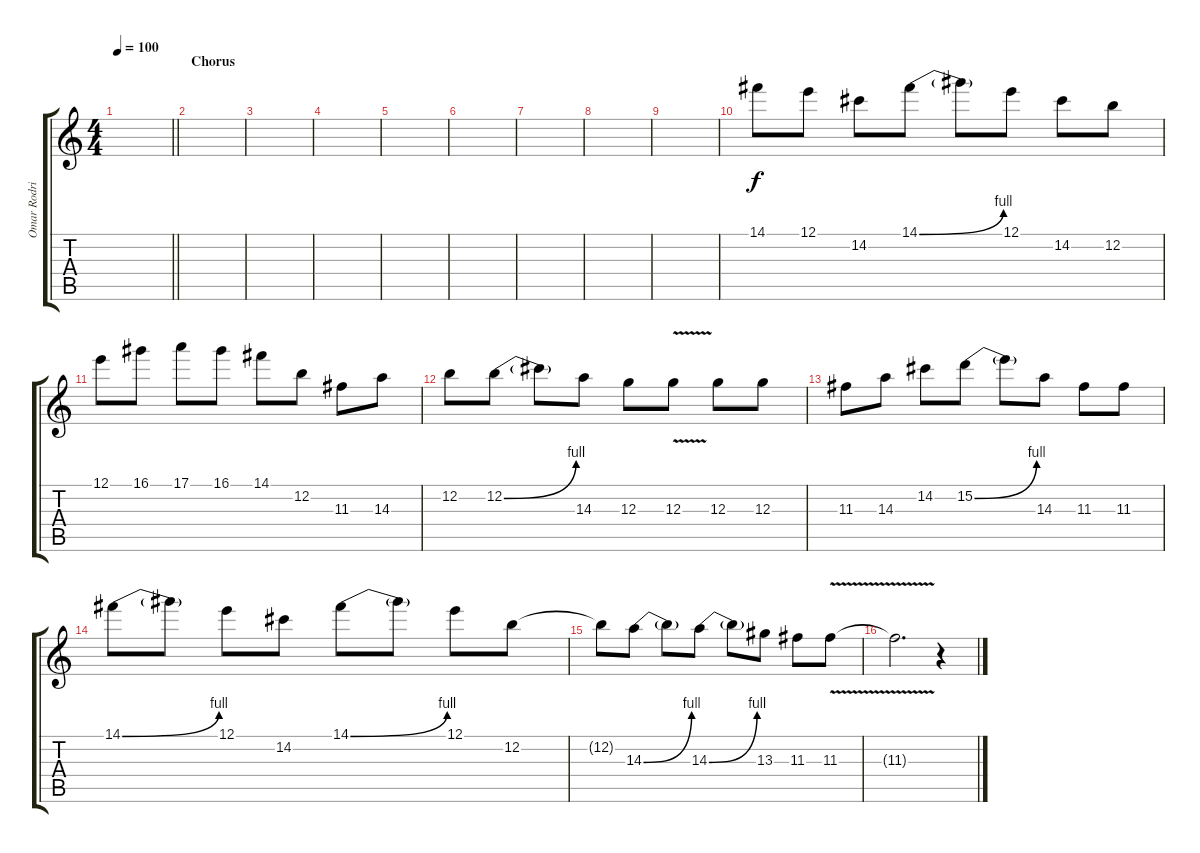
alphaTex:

\track ("Omar Rodriguez" "Omar Rodri") {instrument distortionguitar}
\staff {score tabs}
\tuning (E4 B3 G3 D3 A2 E2) {hide}
\ts (4 4)
\tempo 100
\clef g2
\barLineRight lightlight
\ks c
|
\section ("" "Chorus")
|
|
|
|
|
|
|
|
14.1.8 12.1.8 14.2.8 14.1{be (bend 0 0 60 4)}.8 14.1{t}.8 12.1.8 14.2.8 12.2.8 |
12.1.8 16.1.8 17.1.8 16.1.8 14.1.8 12.2.8 11.3.8 14.3.8 |
12.2.8 12.2{be (bend 0 0 60 4)}.8 12.2{t}.8 14.3.8 12.3.8 12.3{v}.8 12.3.8 12.3.8 |
11.3.8 14.3.8 14.2.8 15.2{be (bend 0 0 60 4)}.8 15.2{t}.8 14.3.8 11.3.8 11.3.8 |
14.1{be (bend 0 0 60 4)}.8 14.1{t}.8 12.1.8 14.2.8 14.1{be (bend 0 0 60 4)}.8 14.1{t}.8 12.1.8 12.2.8 |
12.2{t}.8 14.3{be (bend 0 0 60 4)}.8 14.3{t}.8 14.3{be (bend 0 0 60 4)}.8 14.3{t}.8 13.3.8 11.3.8 11.3{v}.8 |
11.3{t}.2{d} r.4
